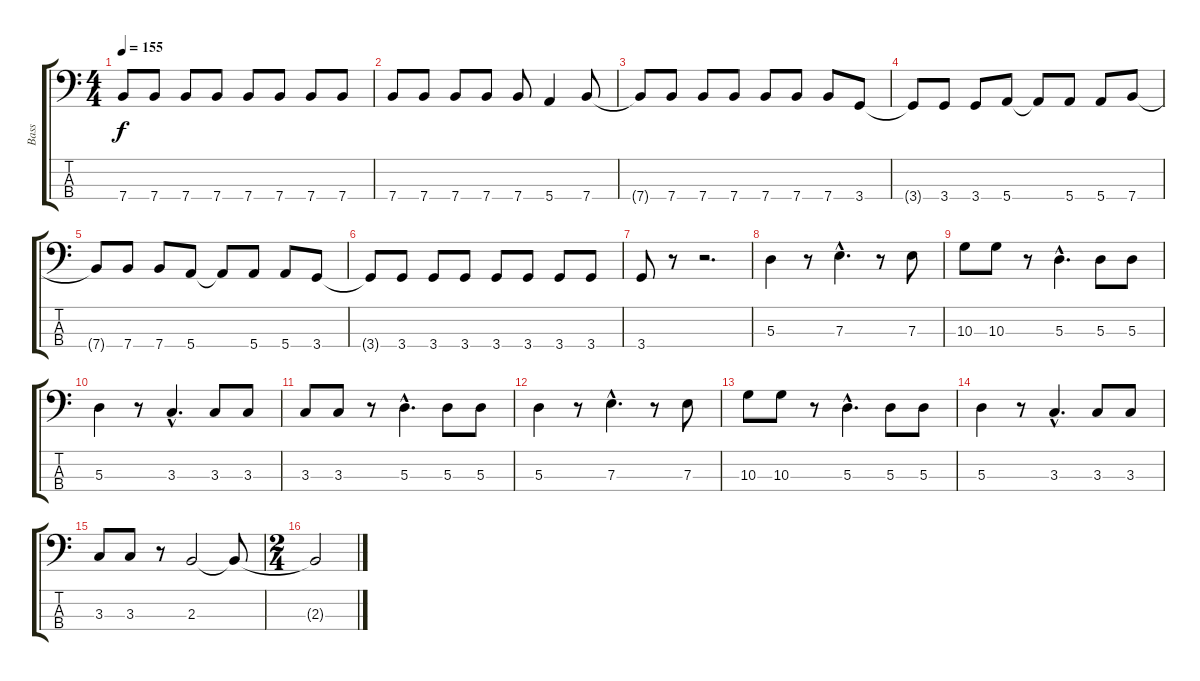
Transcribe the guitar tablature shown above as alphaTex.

\track ("Bass" "Bass") {instrument electricbassfinger}
\staff {score tabs}
\tuning (G2 D2 A1 E1) {hide}
\ts (4 4)
\tempo 155
\clef f4
\ks c
7.4.8{dy f} 7.4.8 7.4.8 7.4.8 7.4.8 7.4.8 7.4.8 7.4.8 |
7.4.8 7.4.8 7.4.8 7.4.8 7.4.8 5.4.4 7.4.8 |
7.4{t}.8 7.4.8 7.4.8 7.4.8 7.4.8 7.4.8 7.4.8 3.4.8 |
3.4{t}.8 3.4.8 3.4.8 5.4.8 5.4{t}.8 5.4.8 5.4.8 7.4.8 |
7.4{t}.8 7.4.8 7.4.8 5.4.8 5.4{t}.8 5.4.8 5.4.8 3.4.8 |
3.4{t}.8 3.4.8 3.4.8 3.4.8 3.4.8 3.4.8 3.4.8 3.4.8 |
3.4.8 r.8 r.2{d} |
5.3.4 r.8 7.3{hac}.4{d} r.8 7.3.8 |
10.3.8 10.3.8 r.8 5.3{hac}.4{d} 5.3.8 5.3.8 |
5.3.4 r.8 3.3{hac}.4{d} 3.3.8 3.3.8 |
3.3.8 3.3.8 r.8 5.3{hac}.4{d} 5.3.8 5.3.8 |
5.3.4 r.8 7.3{hac}.4{d} r.8 7.3.8 |
10.3.8 10.3.8 r.8 5.3{hac}.4{d} 5.3.8 5.3.8 |
5.3.4 r.8 3.3{hac}.4{d} 3.3.8 3.3.8 |
3.3.8 3.3.8 r.8 2.3.2 2.3{t}.8 |
\ts (2 4)
2.3{t}.2
